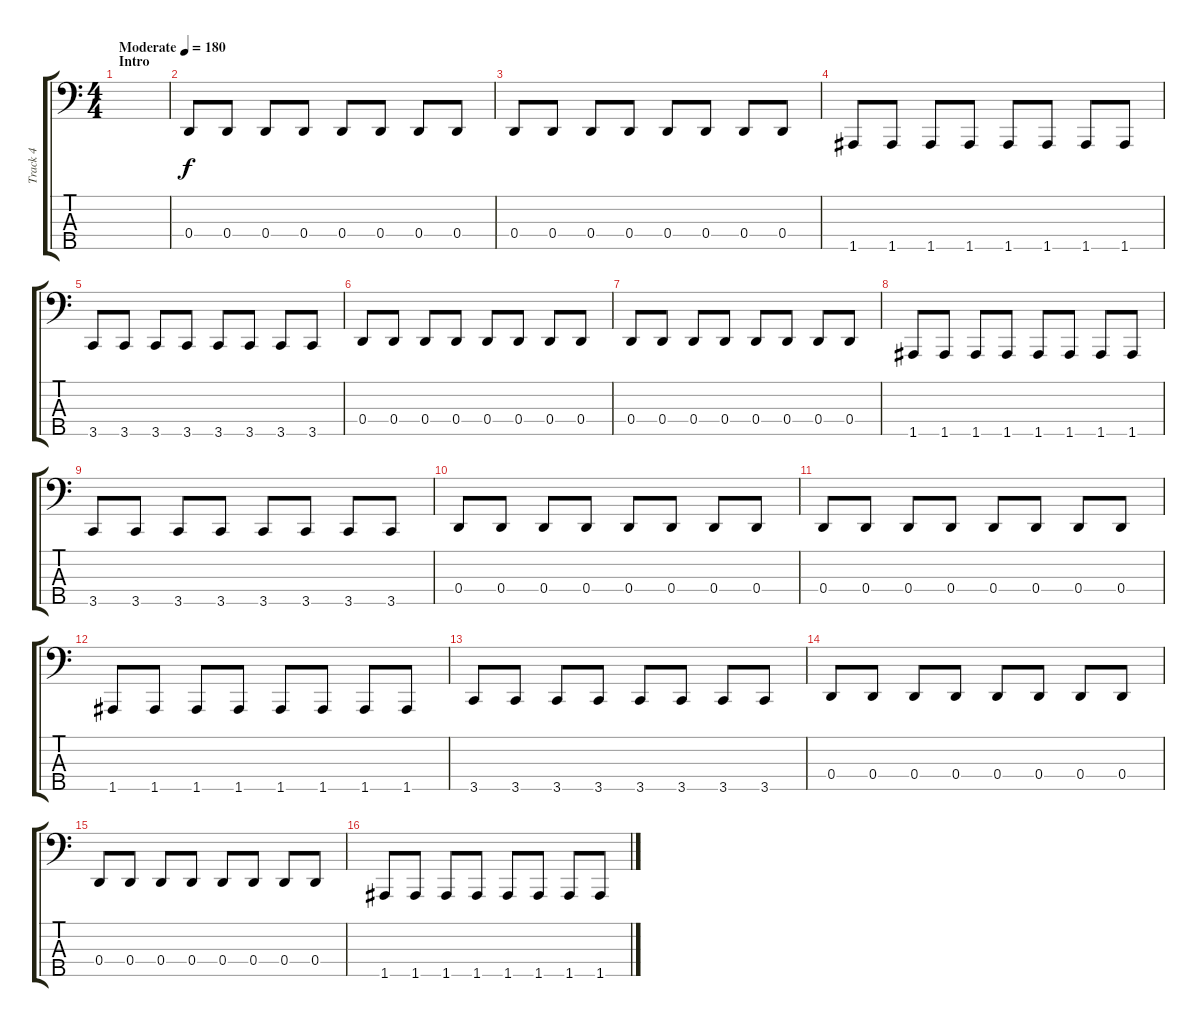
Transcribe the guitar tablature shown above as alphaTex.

\track ("Track 4" "Track 4") {instrument electricbasspick}
\staff {score tabs}
\tuning (F2 C2 G1 D1 A0) {hide}
\ts (4 4)
\section ("" "Intro")
\tempo (180 "Moderate")
\clef f4
\ks c
|
0.4.8 0.4.8 0.4.8 0.4.8 0.4.8 0.4.8 0.4.8 0.4.8 |
0.4.8 0.4.8 0.4.8 0.4.8 0.4.8 0.4.8 0.4.8 0.4.8 |
1.5.8 1.5.8 1.5.8 1.5.8 1.5.8 1.5.8 1.5.8 1.5.8 |
3.5.8 3.5.8 3.5.8 3.5.8 3.5.8 3.5.8 3.5.8 3.5.8 |
0.4.8 0.4.8 0.4.8 0.4.8 0.4.8 0.4.8 0.4.8 0.4.8 |
0.4.8 0.4.8 0.4.8 0.4.8 0.4.8 0.4.8 0.4.8 0.4.8 |
1.5.8 1.5.8 1.5.8 1.5.8 1.5.8 1.5.8 1.5.8 1.5.8 |
3.5.8 3.5.8 3.5.8 3.5.8 3.5.8 3.5.8 3.5.8 3.5.8 |
0.4.8 0.4.8 0.4.8 0.4.8 0.4.8 0.4.8 0.4.8 0.4.8 |
0.4.8 0.4.8 0.4.8 0.4.8 0.4.8 0.4.8 0.4.8 0.4.8 |
1.5.8 1.5.8 1.5.8 1.5.8 1.5.8 1.5.8 1.5.8 1.5.8 |
3.5.8 3.5.8 3.5.8 3.5.8 3.5.8 3.5.8 3.5.8 3.5.8 |
0.4.8 0.4.8 0.4.8 0.4.8 0.4.8 0.4.8 0.4.8 0.4.8 |
0.4.8 0.4.8 0.4.8 0.4.8 0.4.8 0.4.8 0.4.8 0.4.8 |
1.5.8 1.5.8 1.5.8 1.5.8 1.5.8 1.5.8 1.5.8 1.5.8
